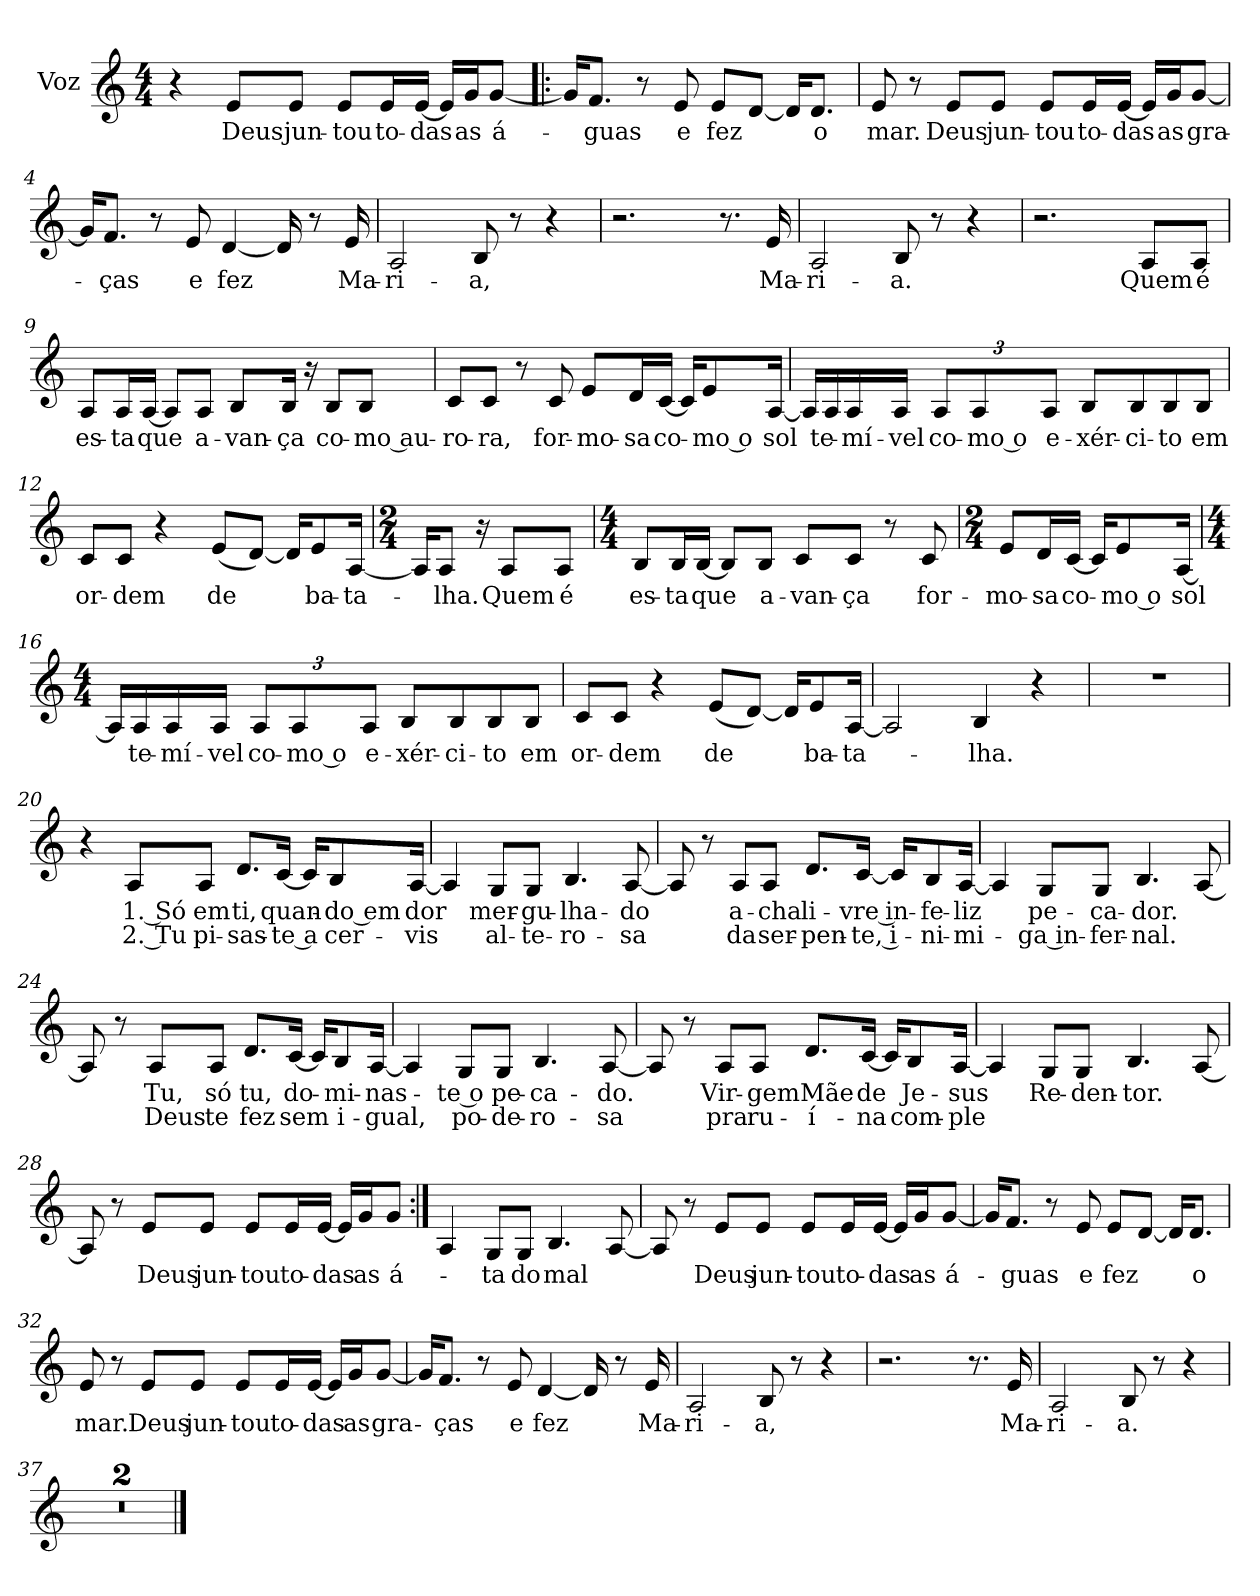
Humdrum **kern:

**kern	**text	**text
*part1	*part1	*part1
*staff1	*staff1	*staff1
*I"Voz	*	*
*I'Vo.	*	*
*clefG2	*	*
*k[]	*	*
*M4/4	*	*
*MM80	*	*
=1	=1	=1
4r	.	.
!	!LO:LY:b	!
8e/L	Deus	.
!	!LO:LY:b	!
8e/J	jun-	.
!	!LO:LY:b	!
8e/L	-tou	.
!	!LO:LY:b	!
16e/L	to-	.
!	!LO:LY:b	!
[16e/JJ	-das	.
16e/LL]	.	.
!	!LO:LY:b	!
16g/J	as	.
!	!LO:LY:b	!
[8g/J	á-	.
=2!|:	=2!|:	=2!|:
16g/KL]	.	.
!	!LO:LY:b	!
8.f/J	-guas	.
8r	.	.
!	!LO:LY:b	!
8e/	e	.
!	!LO:LY:b	!
8e/L	fez	.
[8d/J	.	.
16d/KL]	.	.
!	!LO:LY:b	!
8.d/J	o	.
=3	=3	=3
!	!LO:LY:b	!
8e/	mar.	.
8r	.	.
!	!LO:LY:b	!
8e/L	Deus	.
!	!LO:LY:b	!
8e/J	jun-	.
!	!LO:LY:b	!
8e/L	-tou	.
!	!LO:LY:b	!
16e/L	to-	.
!	!LO:LY:b	!
[16e/JJ	-das	.
16e/LL]	.	.
!	!LO:LY:b	!
16g/J	as	.
!	!LO:LY:b	!
[8g/J	gra-	.
!!LO:LB:g=z
=4	=4	=4
16g/KL]	.	.
!	!LO:LY:b	!
8.f/J	-ças	.
8r	.	.
!	!LO:LY:b	!
8e/	e	.
!	!LO:LY:b	!
[4d/	fez	.
16d/]	.	.
8r	.	.
!	!LO:LY:b	!
16e/	Ma-	.
=5	=5	=5
!	!LO:LY:b	!
2A/	-ri-	.
!	!LO:LY:b	!
8B/	-a,	.
8r	.	.
4r	.	.
=6	=6	=6
2.r	.	.
8.r	.	.
!	!LO:LY:b	!
16e/	Ma-	.
=7	=7	=7
!	!LO:LY:b	!
2A/	-ri-	.
!	!LO:LY:b	!
8B/	-a.	.
8r	.	.
4r	.	.
=8	=8	=8
2.r	.	.
!	!LO:LY:b	!
8A/L	Quem	.
!	!LO:LY:b	!
8A/J	é	.
!!LO:LB:g=z
=9	=9	=9
!	!LO:LY:b	!
8A/L	es-	.
!	!LO:LY:b	!
16A/L	-ta	.
!	!LO:LY:b	!
[16A/JJ	que	.
8A/L]	.	.
!	!LO:LY:b	!
8A/J	a-	.
!	!LO:LY:b	!
8B/L	-van-	.
!	!LO:LY:b	!
16B/Jk	-ça	.
16r	.	.
!	!LO:LY:b	!
8B/L	co-	.
!	!LO:LY:b	!
8B/J	-mo au-	.
=10	=10	=10
!	!LO:LY:b	!
8c/L	-ro-	.
!	!LO:LY:b	!
8c/J	-ra,	.
8r	.	.
!	!LO:LY:b	!
8c/	for-	.
!	!LO:LY:b	!
8e/L	-mo-	.
!	!LO:LY:b	!
16d/L	-sa	.
!	!LO:LY:b	!
[16c/JJ	co-	.
16c/KL]	.	.
!	!LO:LY:b	!
8e/	-mo o	.
!	!LO:LY:b	!
[16A/Jk	sol	.
!!LO:LB:g=z
=11	=11	=11
16A/LL]	.	.
!	!LO:LY:b	!
16A/	te-	.
!	!LO:LY:b	!
16A/	-mí-	.
!	!LO:LY:b	!
16A/JJ	-vel	.
*Xbrackettup	*	*
!	!LO:LY:b	!
12A/L	co-	.
!	!LO:LY:b	!
12A/	-mo o	.
!	!LO:LY:b	!
12A/J	e-	.
!	!LO:LY:b	!
8B/L	-xér-	.
!	!LO:LY:b	!
8B/	-ci-	.
!	!LO:LY:b	!
8B/	-to	.
!	!LO:LY:b	!
8B/J	em	.
=12	=12	=12
!	!LO:LY:b	!
8c/L	or-	.
!	!LO:LY:b	!
8c/J	-dem	.
4r	.	.
!	!LO:LY:b	!
(<8e/L	de	.
[8d/J)	.	.
16d/KL]	.	.
!	!LO:LY:b	!
8e/	ba-	.
!	!LO:LY:b	!
[16A/Jk	-ta-	.
=13	=13	=13
*M2/4	*	*
16A/KL]	.	.
!	!LO:LY:b	!
8A/J	-lha.	.
16r	.	.
!	!LO:LY:b	!
8A/L	Quem	.
!	!LO:LY:b	!
8A/J	é	.
!!LO:LB:g=z
=14	=14	=14
*M4/4	*	*
!	!LO:LY:b	!
8B/L	es-	.
!	!LO:LY:b	!
16B/L	-ta	.
!	!LO:LY:b	!
[16B/JJ	que	.
8B/L]	.	.
!	!LO:LY:b	!
8B/J	a-	.
!	!LO:LY:b	!
8c/L	-van-	.
!	!LO:LY:b	!
8c/J	-ça	.
8r	.	.
!	!LO:LY:b	!
8c/	for-	.
=15	=15	=15
*M2/4	*	*
!	!LO:LY:b	!
8e/L	-mo-	.
!	!LO:LY:b	!
16d/L	-sa	.
!	!LO:LY:b	!
[16c/JJ	co-	.
16c/KL]	.	.
!	!LO:LY:b	!
8e/	-mo o	.
!	!LO:LY:b	!
[16A/Jk	sol	.
!!LO:LB:g=z
=16	=16	=16
*M4/4	*	*
16A/LL]	.	.
!	!LO:LY:b	!
16A/	te-	.
!	!LO:LY:b	!
16A/	-mí-	.
!	!LO:LY:b	!
16A/JJ	-vel	.
!	!LO:LY:b	!
12A/L	co-	.
!	!LO:LY:b	!
12A/	-mo o	.
!	!LO:LY:b	!
12A/J	e-	.
!	!LO:LY:b	!
8B/L	-xér-	.
!	!LO:LY:b	!
8B/	-ci-	.
!	!LO:LY:b	!
8B/	-to	.
!	!LO:LY:b	!
8B/J	em	.
=17	=17	=17
!	!LO:LY:b	!
8c/L	or-	.
!	!LO:LY:b	!
8c/J	-dem	.
4r	.	.
!	!LO:LY:b	!
(<8e/L	de	.
[8d/J)	.	.
16d/KL]	.	.
!	!LO:LY:b	!
8e/	ba-	.
!	!LO:LY:b	!
[16A/Jk	-ta-	.
=18	=18	=18
2A/]	.	.
!	!LO:LY:b	!
4B/	-lha.	.
4r	.	.
=19	=19	=19
1r	.	.
!!LO:LB:g=z
=20	=20	=20
4r	.	.
!	!LO:LY:b	!LO:LY:b
8A/L	1. Só	2. Tu
!	!LO:LY:b	!LO:LY:b
8A/J	em	pi-
!	!LO:LY:b	!LO:LY:b
8.d/L	ti,	-sas-
!	!LO:LY:b	!LO:LY:b
[16c/Jk	quan-	-te a
16c/KL]	.	.
!	!LO:LY:b	!LO:LY:b
8B/	-do em	cer-
!	!LO:LY:b	!LO:LY:b
[16A/Jk	dor	-vis
=21	=21	=21
4A/]	.	.
!	!LO:LY:b	!LO:LY:b
8G/L	mer-	al-
!	!LO:LY:b	!LO:LY:b
8G/J	-gu-	-te-
!	!LO:LY:b	!LO:LY:b
4.B/	-lha-	-ro-
!	!LO:LY:b	!LO:LY:b
[8A/	do	sa
=22	=22	=22
8A/]	.	.
8r	.	.
!	!LO:LY:b	!LO:LY:b
8A/L	a-	da
!	!LO:LY:b	!LO:LY:b
8A/J	-cha	ser-
!	!LO:LY:b	!LO:LY:b
8.d/L	li-	-pen-
!	!LO:LY:b	!LO:LY:b
[16c/Jk	-vre in-	-te, i-
16c/KL]	.	.
!	!LO:LY:b	!LO:LY:b
8B/	-fe-	-ni-
!	!LO:LY:b	!LO:LY:b
[16A/Jk	-liz	-mi-
!!LO:LB:g=z
=23	=23	=23
4A/]	.	.
!	!LO:LY:b	!LO:LY:b
8G/L	pe-	-ga in-
!	!LO:LY:b	!LO:LY:b
8G/J	-ca-	-fer-
!	!LO:LY:b	!LO:LY:b
4.B/	-dor.	-nal.
[8A/	.	.
=24	=24	=24
8A/]	.	.
8r	.	.
!	!LO:LY:b	!LO:LY:b
8A/L	Tu,	Deus
!	!LO:LY:b	!LO:LY:b
8A/J	só	te
!	!LO:LY:b	!LO:LY:b
8.d/L	tu,	fez
!	!LO:LY:b	!LO:LY:b
[16c/Jk	do-	sem
16c/KL]	.	.
!	!LO:LY:b	!LO:LY:b
8B/	-mi-	i-
!	!LO:LY:b	!LO:LY:b
[16A/Jk	-nas-	-gual,
=25	=25	=25
4A/]	.	.
!	!LO:LY:b	!LO:LY:b
8G/L	-te o	po-
!	!LO:LY:b	!LO:LY:b
8G/J	pe-	-de-
!	!LO:LY:b	!LO:LY:b
4.B/	-ca-	-ro-
!	!LO:LY:b	!LO:LY:b
[8A/	do.	-sa
!!LO:PB:g=z
=26	=26	=26
8A/]	.	.
8r	.	.
!	!LO:LY:b	!LO:LY:b
8A/L	Vir-	pra
!	!LO:LY:b	!LO:LY:b
8A/J	-gem	ru-
!	!LO:LY:b	!LO:LY:b
8.d/L	Mãe	-í-
!	!LO:LY:b	!LO:LY:b
[16c/Jk	de	-na
16c/KL]	.	.
!	!LO:LY:b	!LO:LY:b
8B/	Je-	com-
!	!LO:LY:b	!LO:LY:b
[16A/Jk	-sus	-ple
=27	=27	=27
4A/]	.	.
!	!LO:LY:b	!
8G/L	Re-	.
!	!LO:LY:b	!
8G/J	-den-	.
!	!LO:LY:b	!
4.B/	-tor.	.
[8A/	.	.
=28	=28	=28
8A/]	.	.
8r	.	.
!	!LO:LY:b	!
8e/L	Deus	.
!	!LO:LY:b	!
8e/J	jun-	.
!	!LO:LY:b	!
8e/L	-tou	.
!	!LO:LY:b	!
16e/L	to-	.
!	!LO:LY:b	!
[16e/JJ	-das	.
16e/LL]	.	.
!	!LO:LY:b	!
16g/J	as	.
!	!LO:LY:b	!
8g/J	á-	.
!!LO:LB:g=z
=29:|!	=29:|!	=29:|!
4A/	.	.
!	!LO:LY:b	!
8G/L	ta	.
!	!LO:LY:b	!
8G/J	do	.
!	!LO:LY:b	!
4.B/	mal	.
[8A/	.	.
=30	=30	=30
8A/]	.	.
8r	.	.
!	!LO:LY:b	!
8e/L	Deus	.
!	!LO:LY:b	!
8e/J	jun-	.
!	!LO:LY:b	!
8e/L	-tou	.
!	!LO:LY:b	!
16e/L	to-	.
!	!LO:LY:b	!
[16e/JJ	-das	.
16e/LL]	.	.
!	!LO:LY:b	!
16g/J	as	.
!	!LO:LY:b	!
[8g/J	á-	.
=31	=31	=31
16g/KL]	.	.
!	!LO:LY:b	!
8.f/J	-guas	.
8r	.	.
!	!LO:LY:b	!
8e/	e	.
!	!LO:LY:b	!
8e/L	fez	.
[8d/J	.	.
16d/KL]	.	.
!	!LO:LY:b	!
8.d/J	o	.
!!LO:LB:g=z
=32	=32	=32
!	!LO:LY:b	!
8e/	mar.	.
8r	.	.
!	!LO:LY:b	!
8e/L	Deus	.
!	!LO:LY:b	!
8e/J	jun-	.
!	!LO:LY:b	!
8e/L	-tou	.
!	!LO:LY:b	!
16e/L	to-	.
!	!LO:LY:b	!
[16e/JJ	-das	.
16e/LL]	.	.
!	!LO:LY:b	!
16g/J	as	.
!	!LO:LY:b	!
[8g/J	gra-	.
=33	=33	=33
16g/KL]	.	.
!	!LO:LY:b	!
8.f/J	-ças	.
8r	.	.
!	!LO:LY:b	!
8e/	e	.
!	!LO:LY:b	!
[4d/	fez	.
16d/]	.	.
8r	.	.
!	!LO:LY:b	!
16e/	Ma-	.
=34	=34	=34
!	!LO:LY:b	!
2A/	-ri-	.
!	!LO:LY:b	!
8B/	-a,	.
8r	.	.
4r	.	.
=35	=35	=35
2.r	.	.
8.r	.	.
!	!LO:LY:b	!
16e/	Ma-	.
!!LO:LB:g=z
=36	=36	=36
!	!LO:LY:b	!
2A/	-ri-	.
!	!LO:LY:b	!
8B/	-a.	.
8r	.	.
4r	.	.
=37	=37	=37
1r	.	.
=38	=38	=38
1r	.	.
==	==	==
*-	*-	*-
